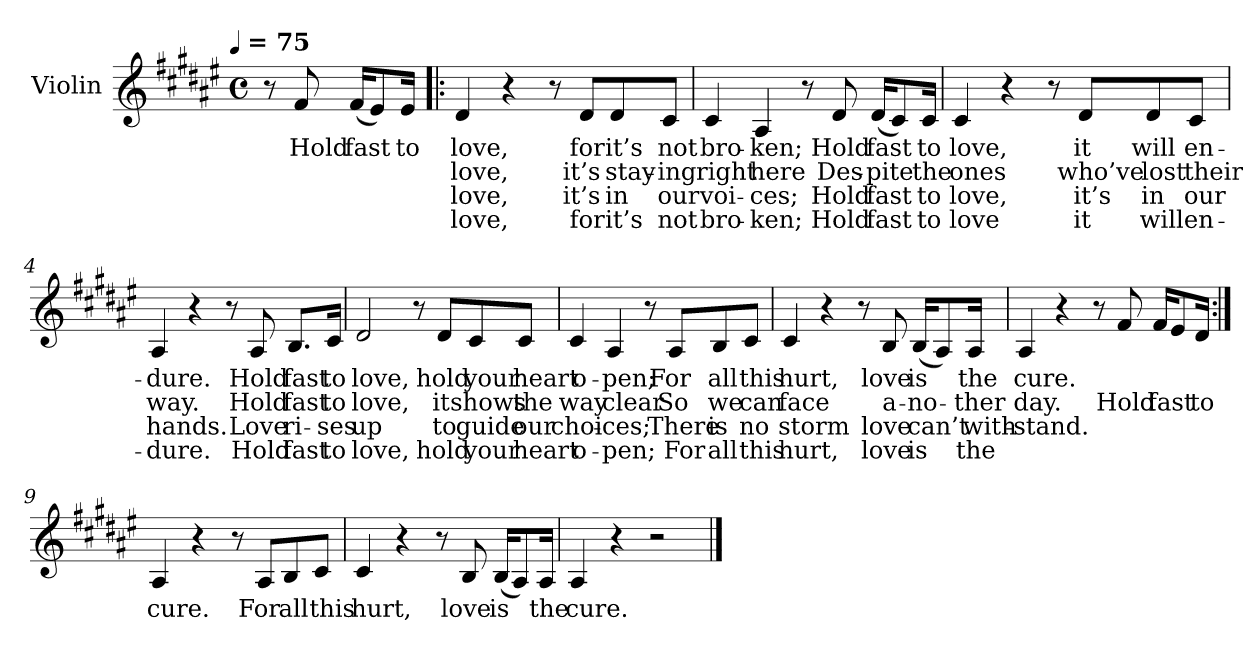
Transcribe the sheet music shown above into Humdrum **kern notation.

**kern	**text	**text	**text	**text
*part1	*part1	*part1	*part1	*part1
*staff1	*staff1	*staff1	*staff1	*staff1
*I"Violin	*	*	*	*
*I'Vln.	*	*	*	*
*clefG2	*	*	*	*
*k[f#c#g#d#a#e#]	*	*	*	*
!!LO:TX:omd:t=[quarter] = 75
*M4/4	*	*	*	*
*met(c)	*	*	*	*
*MM75	*	*	*	*
=	=	=	=	=
8r	.	.	.	.
8f#	Hold	.	.	.
(<16f#KL	fast	.	.	.
8e#)	.	.	.	.
16e#Jk	to	.	.	.
=1!|:	=1!|:	=1!|:	=1!|:	=1!|:
4d#	love,	love,	love,	love,
4r	.	.	.	.
8r	.	.	.	.
8d#L	for	it’s	it’s	for
8d#	it’s	stay-	in	it’s
8c#J	not	-ing	our	not
!!LO:LB:g=z
=2	=2	=2	=2	=2
4c#	bro-	right	voi-	bro-
4A#	ken;	here	-ces;	-ken;
8r	.	.	.	.
8d#	Hold	Des-	Hold	Hold
(<16d#KL	fast	-pite	fast	fast
8c#)	.	.	.	.
16c#Jk	to	the	to	to
=3	=3	=3	=3	=3
4c#	love,	ones	love,	love
4r	.	.	.	.
8r	.	.	.	.
8d#L	it	who’ve	it’s	it
8d#	will	lost	in	will
8c#J	en-	their	our	en-
=4	=4	=4	=4	=4
4A#	-dure.	way.	hands.	-dure.
4r	.	.	.	.
8r	.	.	.	.
8A#	Hold	Hold	Love	Hold
8.BL	fast	fast	ri-	fast
16c#Jk	to	to	-ses	to
!!LO:LB:g=z
=5	=5	=5	=5	=5
2d#	love,	love,	up	love,
8r	.	.	.	.
8d#L	hold	it	to	hold
8c#	your	shows	guide	your
8c#J	heart	the	our	heart
=6	=6	=6	=6	=6
4c#	o-	way	choi-	o-
4A#	-pen;	clear	-ces;	-pen;
8r	.	.	.	.
8A#L	For	So	There	For
8B	all	we	is	all
8c#J	this	can	no	this
!!LO:LB:g=z
=7	=7	=7	=7	=7
4c#	hurt,	face	storm	hurt,
4r	.	.	.	.
8r	.	.	.	.
8B	love	a-	love	love
(<16BKL	is	-no-	can’t	is
8A#)	.	.	.	.
16A#Jk	the	-ther	with-	the
=8	=8	=8	=8	=8
4A#	cure.	day.	-stand.	.
4r	.	.	.	.
8r	.	.	.	.
8f#	.	Hold	.	.
16f#KL	.	fast	.	.
8e#	.	.	.	.
16d#Jk	.	to	.	.
!!LO:LB:g=z
=9:|!	=9:|!	=9:|!	=9:|!	=9:|!
4A#	cure.	.	.	.
4r	.	.	.	.
8r	.	.	.	.
8A#L	For	.	.	.
8B	all	.	.	.
8c#J	this	.	.	.
=10	=10	=10	=10	=10
4c#	hurt,	.	.	.
4r	.	.	.	.
8r	.	.	.	.
8B	love	.	.	.
(<16BKL	is	.	.	.
8A#)	.	.	.	.
16A#Jk	the	.	.	.
=11	=11	=11	=11	=11
4A#	cure.	.	.	.
4r	.	.	.	.
2r	.	.	.	.
==	==	==	==	==
*-	*-	*-	*-	*-
